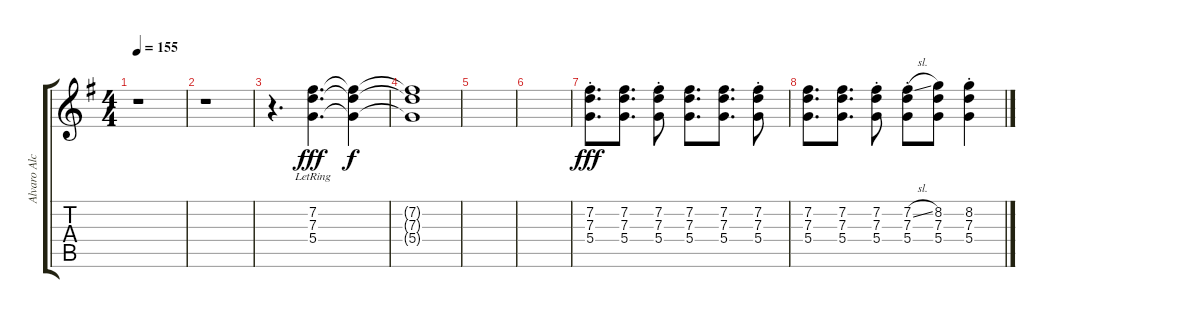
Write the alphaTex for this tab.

\track ("Alvaro Alcala (rhythm)" "Alvaro Alc") {instrument electricguitarmuted}
\staff {score tabs}
\tuning (E4 B3 G3 D3 A2 E2) {hide}
\ts (4 4)
\tempo 155
\clef g2
\ks g
r.1{dy f} |
r.1 |
r.4{d} (7.2{lr} 7.3{lr} 5.4{lr}).4{d dy fff} (7.2{t} 7.3{t} 5.4{t}).4{dy f} |
(7.2{t} 7.3{t} 5.4{t}).1 |
|
|
(7.2{st} 7.3{st} 5.4).8{d dy fff} (7.2 7.3 5.4).8{d} (7.2{st} 7.3{st} 5.4).8 (7.2 7.3 5.4).8{d} (7.2 7.3 5.4).8{d} (7.2{st} 7.3{st} 5.4).8 |
(7.2 7.3 5.4).8{d} (7.2 7.3 5.4).8{d} (7.2{st} 7.3{st} 5.4).8 (7.2{sl} 7.3{st} 5.4).8 (8.2 7.3 5.4).8 (8.2{st} 7.3 5.4).4
